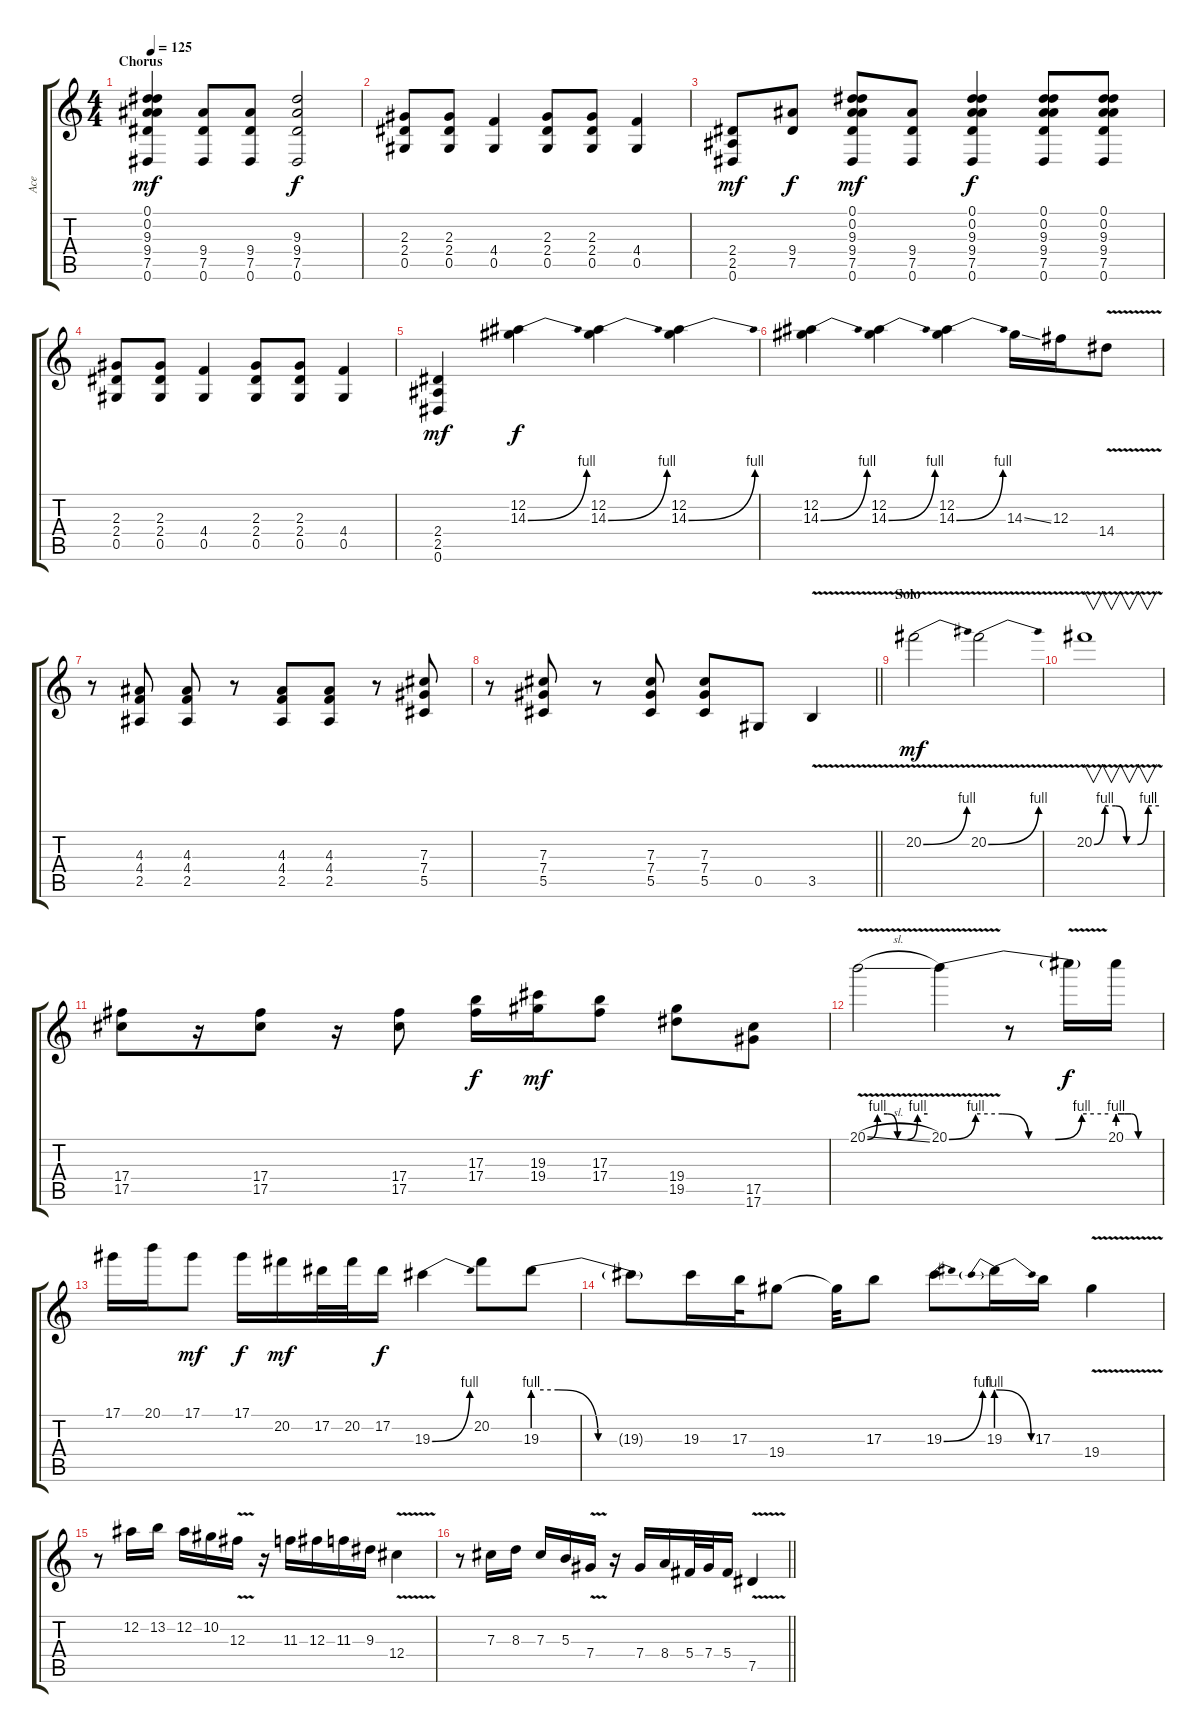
\track ("Ace" "Ace") {instrument distortionguitar}
\staff {score tabs}
\tuning (Eb4 Bb3 Gb3 Db3 Ab2 Eb2) {hide}
\ts (4 4)
\section ("" "Chorus")
\tempo 125
\clef g2
\ks c
(0.1 0.2 9.3 9.4 7.5 0.6).4{dy mf} (9.4 7.5 0.6).8 (9.4 7.5 0.6).8 (9.3 9.4 7.5 0.6).2{dy f} |
(2.3 2.4 0.5).8 (2.3 2.4 0.5).8 (4.4 0.5).4 (2.3 2.4 0.5).8 (2.3 2.4 0.5).8 (4.4 0.5).4 |
(2.4 2.5 0.6).8{dy mf} (9.4 7.5).8{dy f} (0.1 0.2 9.3 9.4 7.5 0.6).8{dy mf} (9.4 7.5 0.6).8 (0.1 0.2 9.3 9.4 7.5 0.6).4{dy f} (0.1 0.2 9.3 9.4 7.5 0.6).8 (0.1 0.2 9.3 9.4 7.5 0.6).8 |
(2.3 2.4 0.5).8 (2.3 2.4 0.5).8 (4.4 0.5).4 (2.3 2.4 0.5).8 (2.3 2.4 0.5).8 (4.4 0.5).4 |
(2.4 2.5 0.6).4{dy mf volume 7} (12.2 14.3{be (bend 0 0 60 4)}).4{dy f} (12.2 14.3{be (bend 0 0 60 4)}).4 (12.2 14.3{be (bend 0 0 60 4)}).4 |
(12.2 14.3{be (bend 0 0 60 4)}).4 (12.2 14.3{be (bend 0 0 60 4)}).4 (12.2 14.3{be (bend 0 0 60 4)}).4 14.3{ss}.16 12.3.16 14.4{v}.8 |
r.8{volume 10} (4.3 4.4 2.5).8 (4.3 4.4 2.5).8 r.8 (4.3 4.4 2.5).8 (4.3 4.4 2.5).8 r.8 (7.3 7.4 5.5).8 |
\barLineRight lightlight
r.8 (7.3 7.4 5.5).8 r.8 (7.3 7.4 5.5).8 (7.3 7.4 5.5).8 0.5.8 3.5{v}.4 |
\section ("" "Solo")
20.2{be (bend 0 0 60 4) v}.2{dy mf} 20.2{be (bend 0 0 60 4) v}.2 |
20.2{be (custom 0 0 10 4 20 4 30 0 40 0 50 4 60 4) v}.1{v} |
(17.4 17.5).8 r.16 (17.4 17.5).8 r.16 (17.4 17.5).8 (17.3 17.4).16{dy f} (19.3 19.4).16{dy mf} (17.3 17.4).8 (19.4 19.5).8 (17.5 17.6).8 |
20.1{be (custom 0 0 10 4 20 4 30 0 40 0 50 4 60 4) v sl}.2 20.1{be (custom 0 0 10 4 20 4 30 0 40 0 50 4 60 4) v}.4 r.8 20.1{t}.16{dy f} 20.1{be (custom 0 4 10 4 20 4 30 0 60 0)}.16 |
17.1.16 20.1.16 17.1.8{dy mf} 17.1.16{dy f} 20.2.16{dy mf} 17.2.32 20.2.32 17.2.16{dy f} 19.3{be (bend 0 0 60 4)}.4 20.2.8 19.3{be (custom 0 4 10 4 26 0 30 0 60 0)}.8 |
19.3{t}.8 19.3.16 17.3.32 19.4.8 19.4{t}.32 17.3.8 19.3{be (bend 0 0 60 4)}.8 19.3{be (prebendrelease 0 4 60 0)}.16 17.3.16 19.4{v}.4 |
r.8 12.2.16 13.2.16 12.2.16 10.2.16 12.3{v}.16 r.16 11.3.16 12.3.16 11.3.16 9.3.16 12.4{v}.4 |
\barLineRight lightlight
r.8 7.3.16 8.3.16 7.3.16 5.3.16 7.4{v}.16 r.16 7.4.16 8.4.16 5.4.32 7.4.32 5.4.16 7.5{v}.4
